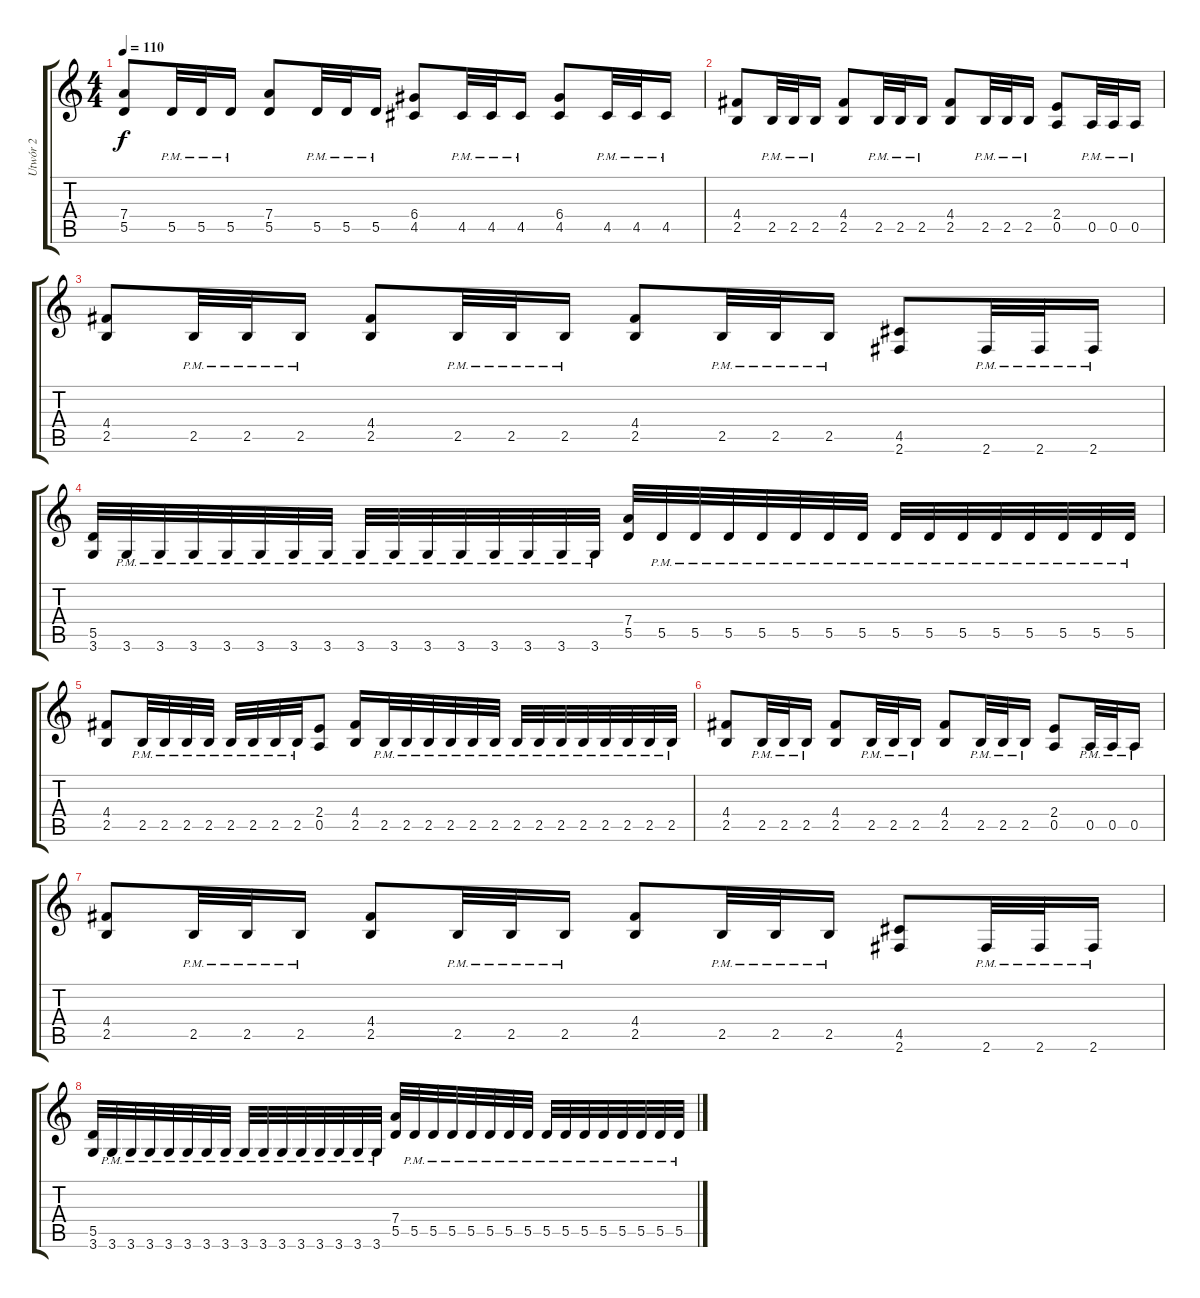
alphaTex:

\track ("Utwór 2" "Utwór 2") {instrument acousticguitarsteel}
\staff {score tabs}
\tuning (E4 B3 G3 D3 A2 E2) {hide}
\ts (4 4)
\tempo 110
\clef g2
\ks c
(7.4 5.5).8{dy f} 5.5{pm}.32 5.5{pm}.32 5.5{pm}.16 (7.4 5.5).8 5.5{pm}.32 5.5{pm}.32 5.5{pm}.16 (6.4 4.5).8 4.5{pm}.32 4.5{pm}.32 4.5{pm}.16 (6.4 4.5).8 4.5{pm}.32 4.5{pm}.32 4.5{pm}.16 |
(4.4 2.5).8 2.5{pm}.32 2.5{pm}.32 2.5{pm}.16 (4.4 2.5).8 2.5{pm}.32 2.5{pm}.32 2.5{pm}.16 (4.4 2.5).8 2.5{pm}.32 2.5{pm}.32 2.5{pm}.16 (2.4 0.5).8 0.5{pm}.32 0.5{pm}.32 0.5{pm}.16 |
(4.4 2.5).8 2.5{pm}.32 2.5{pm}.32 2.5{pm}.16 (4.4 2.5).8 2.5{pm}.32 2.5{pm}.32 2.5{pm}.16 (4.4 2.5).8 2.5{pm}.32 2.5{pm}.32 2.5{pm}.16 (4.5 2.6).8 2.6{pm}.32 2.6{pm}.32 2.6{pm}.16 |
(5.5 3.6).32 3.6{pm}.32 3.6{pm}.32 3.6{pm}.32 3.6{pm}.32 3.6{pm}.32 3.6{pm}.32 3.6{pm}.32 3.6{pm}.32 3.6{pm}.32 3.6{pm}.32 3.6{pm}.32 3.6{pm}.32 3.6{pm}.32 3.6{pm}.32 3.6{pm}.32 (7.4 5.5).32 5.5{pm}.32 5.5{pm}.32 5.5{pm}.32 5.5{pm}.32 5.5{pm}.32 5.5{pm}.32 5.5{pm}.32 5.5{pm}.32 5.5{pm}.32 5.5{pm}.32 5.5{pm}.32 5.5{pm}.32 5.5{pm}.32 5.5{pm}.32 5.5{pm}.32 |
(4.4 2.5).8 2.5{pm}.32 2.5{pm}.32 2.5{pm}.32 2.5{pm}.32 2.5{pm}.32 2.5{pm}.32 2.5{pm}.32 2.5{pm}.32 (2.4 0.5).8 (4.4 2.5).16 2.5{pm}.32 2.5{pm}.32 2.5{pm}.32 2.5{pm}.32 2.5{pm}.32 2.5{pm}.32 2.5{pm}.32 2.5{pm}.32 2.5{pm}.32 2.5{pm}.32 2.5{pm}.32 2.5{pm}.32 2.5{pm}.32 2.5{pm}.32 |
(4.4 2.5).8 2.5{pm}.32 2.5{pm}.32 2.5{pm}.16 (4.4 2.5).8 2.5{pm}.32 2.5{pm}.32 2.5{pm}.16 (4.4 2.5).8 2.5{pm}.32 2.5{pm}.32 2.5{pm}.16 (2.4 0.5).8 0.5{pm}.32 0.5{pm}.32 0.5{pm}.16 |
(4.4 2.5).8 2.5{pm}.32 2.5{pm}.32 2.5{pm}.16 (4.4 2.5).8 2.5{pm}.32 2.5{pm}.32 2.5{pm}.16 (4.4 2.5).8 2.5{pm}.32 2.5{pm}.32 2.5{pm}.16 (4.5 2.6).8 2.6{pm}.32 2.6{pm}.32 2.6{pm}.16 |
(5.5 3.6).32 3.6{pm}.32 3.6{pm}.32 3.6{pm}.32 3.6{pm}.32 3.6{pm}.32 3.6{pm}.32 3.6{pm}.32 3.6{pm}.32 3.6{pm}.32 3.6{pm}.32 3.6{pm}.32 3.6{pm}.32 3.6{pm}.32 3.6{pm}.32 3.6{pm}.32 (7.4 5.5).32 5.5{pm}.32 5.5{pm}.32 5.5{pm}.32 5.5{pm}.32 5.5{pm}.32 5.5{pm}.32 5.5{pm}.32 5.5{pm}.32 5.5{pm}.32 5.5{pm}.32 5.5{pm}.32 5.5{pm}.32 5.5{pm}.32 5.5{pm}.32 5.5{pm}.32
